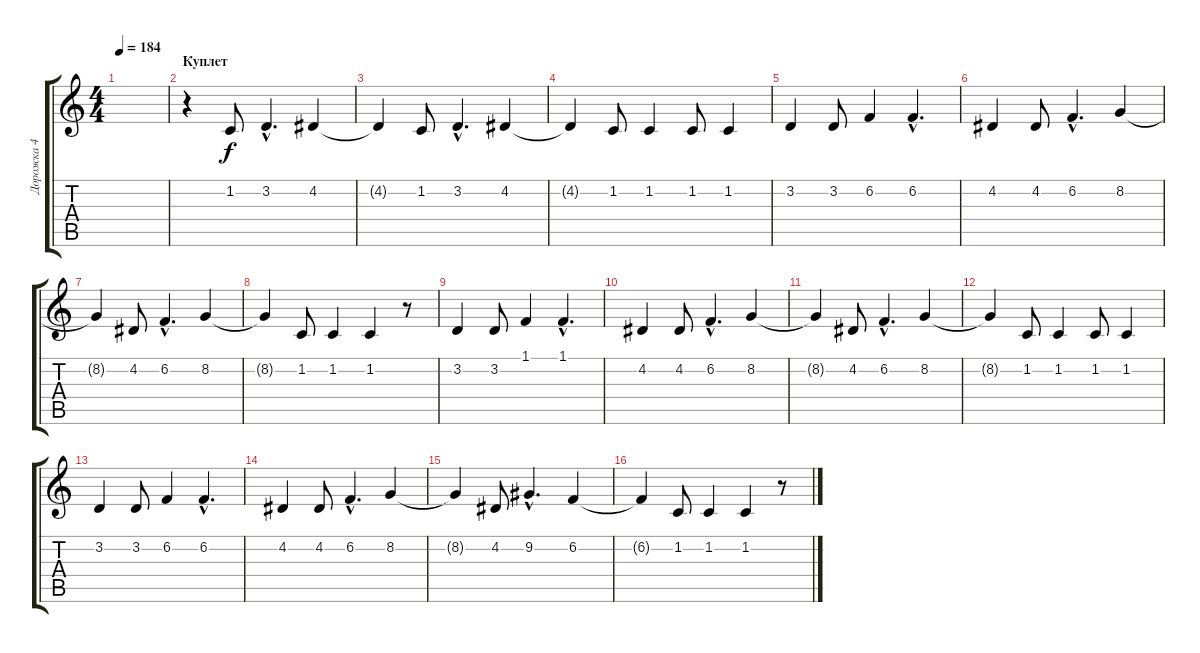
\track ("Дорожка 4" "Дорожка 4") {instrument acousticgrandpiano}
\staff {score tabs}
\tuning (E4 B3 G3 D3 A2 E2) {hide}
\ts (4 4)
\tempo 184
\clef g2
\ks c
|
\section ("" "Куплет")
r.4 1.2.8 3.2{hac}.4{d} 4.2.4 |
4.2{t}.4 1.2.8 3.2{hac}.4{d} 4.2.4 |
4.2{t}.4 1.2.8 1.2.4 1.2.8 1.2.4 |
3.2.4 3.2.8 6.2.4 6.2{hac}.4{d} |
4.2.4 4.2.8 6.2{hac}.4{d} 8.2.4 |
8.2{t}.4 4.2.8 6.2{hac}.4{d} 8.2.4 |
8.2{t}.4 1.2.8 1.2.4 1.2.4 r.8 |
3.2.4 3.2.8 1.1.4 1.1{hac}.4{d} |
4.2.4 4.2.8 6.2{hac}.4{d} 8.2.4 |
8.2{t}.4 4.2.8 6.2{hac}.4{d} 8.2.4 |
8.2{t}.4 1.2.8 1.2.4 1.2.8 1.2.4 |
3.2.4 3.2.8 6.2.4 6.2{hac}.4{d} |
4.2.4 4.2.8 6.2{hac}.4{d} 8.2.4 |
8.2{t}.4 4.2.8 9.2{hac}.4{d} 6.2.4 |
6.2{t}.4 1.2.8 1.2.4 1.2.4 r.8
